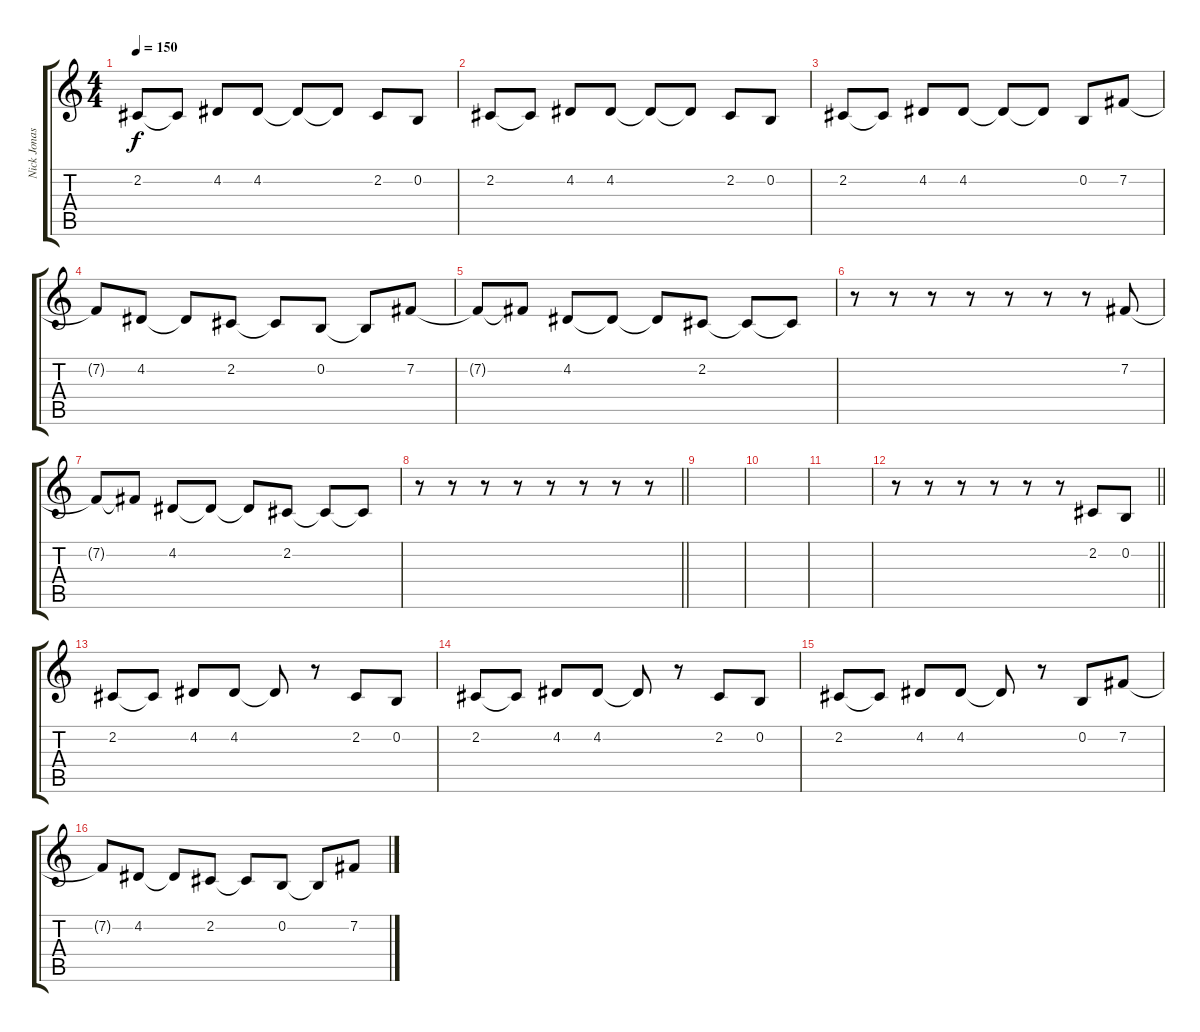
\track ("Nick Jonas (Vocals)" "Nick Jonas") {instrument tenorsax}
\staff {score tabs}
\tuning (E4 B3 G3 D3 A2 E2) {hide}
\ts (4 4)
\tempo 150
\clef g2
\ks c
2.2.8{dy f} 2.2{t}.8 4.2.8 4.2.8 4.2{t}.8 4.2{t}.8 2.2.8 0.2.8 |
2.2.8 2.2{t}.8 4.2.8 4.2.8 4.2{t}.8 4.2{t}.8 2.2.8 0.2.8 |
2.2.8 2.2{t}.8 4.2.8 4.2.8 4.2{t}.8 4.2{t}.8 0.2.8 7.2.8 |
7.2{t}.8 4.2.8 4.2{t}.8 2.2.8 2.2{t}.8 0.2.8 0.2{t}.8 7.2.8 |
7.2{t}.8 7.2{t}.8 4.2.8 4.2{t}.8 4.2{t}.8 2.2.8 2.2{t}.8 2.2{t}.8 |
r.8 r.8 r.8 r.8 r.8 r.8 r.8 7.2.8 |
7.2{t}.8 7.2{t}.8 4.2.8 4.2{t}.8 4.2{t}.8 2.2.8 2.2{t}.8 2.2{t}.8 |
\barLineRight lightlight
r.8 r.8 r.8 r.8 r.8 r.8 r.8 r.8 |
|
|
|
\barLineRight lightlight
r.8 r.8 r.8 r.8 r.8 r.8 2.2.8 0.2.8 |
2.2.8 2.2{t}.8 4.2.8 4.2.8 4.2{t}.8 r.8 2.2.8 0.2.8 |
2.2.8 2.2{t}.8 4.2.8 4.2.8 4.2{t}.8 r.8 2.2.8 0.2.8 |
2.2.8 2.2{t}.8 4.2.8 4.2.8 4.2{t}.8 r.8 0.2.8 7.2.8 |
7.2{t}.8 4.2.8 4.2{t}.8 2.2.8 2.2{t}.8 0.2.8 0.2{t}.8 7.2.8
